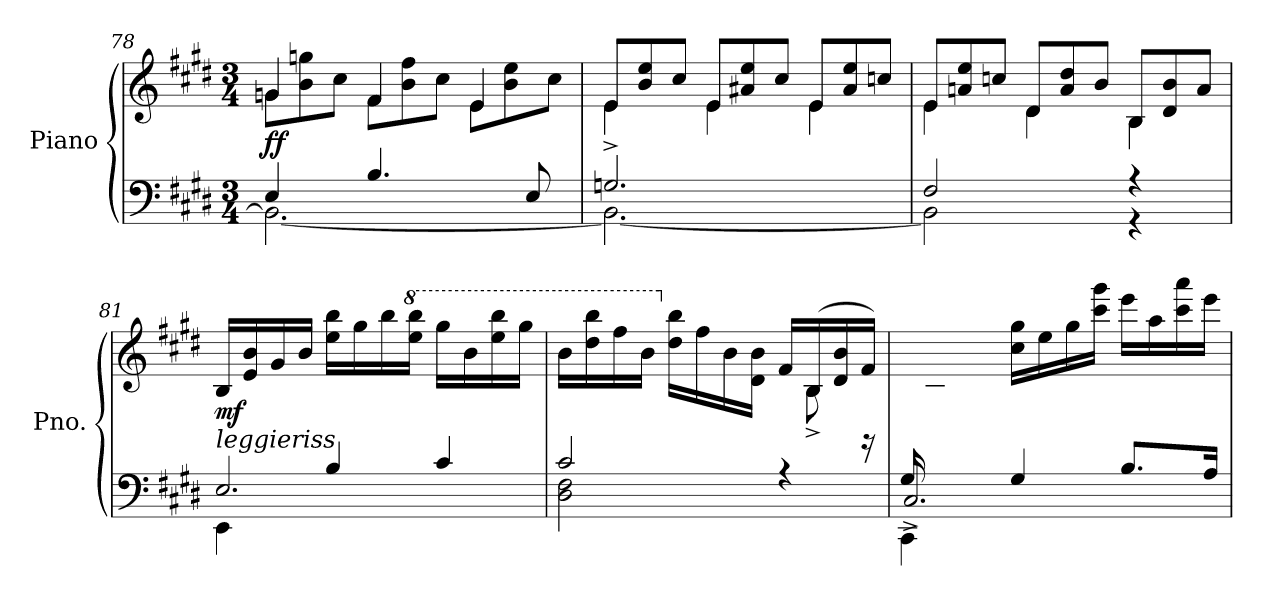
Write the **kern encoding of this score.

**kern	**kern	**dynam
*part1	*part1	*part1
*staff2	*staff1	*staff1/2
*I"Piano	*	*
*I'Pno.	*	*
*clefF4	*clefG2	*
*k[f#c#g#d#]	*k[f#c#g#d#]	*
*M3/4	*M3/4	*
=78	=78	=78
*^	*	*
*	*	*Xtuplet	*
*	*	*^	*
!	!	!	!	!LO:DY:b
4E/	2.BB\_	12gn\L	4g/	ff
.	.	12b\ 12ggn\	.	.
.	.	12cc#\J	.	.
4.B/	.	12f#\L	4f#/	.
.	.	12b\ 12ff#\	.	.
.	.	12cc#\J	.	.
.	.	12e\L	4e/	.
.	.	12b\ 12ee\	.	.
8E/	.	.	.	.
.	.	12cc#\J	.	.
!!LO:PB:g=z	!!
=79	=79	=79	=79	=79
2.Gn^/	2.BB\_	12e/L	4e\	.
.	.	12b/ 12ee/	.	.
.	.	12cc#/J	.	.
.	.	12e/L	4e\	.
.	.	12a#X/ 12ee/	.	.
.	.	12cc#/J	.	.
.	.	12e/L	4e\	.
.	.	12a#/ 12ee/	.	.
.	.	12ccn/J	.	.
=80	=80	=80	=80	=80
2F#/	2BB\]	12e/L	4e\	.
.	.	12an/ 12ee/	.	.
.	.	12ccn/J	.	.
.	.	12d#/L	4d#\	.
.	.	12a/ 12dd#/	.	.
.	.	12b/J	.	.
4rGG	4rA	12B/L	4B\	.
.	.	12d#/ 12b/	.	.
.	.	12a/J	.	.
*	*	*v	*v	*
=81	=81	=81	=81
!	!	!LO:TX:b:i:t=leggieriss	!
!	!	!	!LO:DY:b
2.E/	4EE\	(>16B/LL	mf
.	.	16e/ 16b/	.
.	.	16g#/	.
.	.	16b/JJ	.
.	4B/	16ee\ 16bb\LL	.
.	.	16gg#\	.
.	.	16bb\	.
*	*	*8va	*
.	.	16eee\ 16bbb\JJ	.
.	4c#/	16ggg#\LL	.
.	.	16bb\	.
.	.	16eee\ 16bbb\	.
.	.	16ggg#\JJ	.
=82	=82	=82	=82
*	*	*^	*
2c#/	2D#\ 2F#\	16bb\LL	16ryy	.
*	*	*v	*v	*
.	.	16ddd#\ 16bbb\	.
.	.	16fff#\	.
.	.	16bb\JJ	.
*	*	*X8va	*
.	.	16dd#\ 16bb\LL	.
.	.	16ff#\	.
.	.	16b\	.
.	.	16d#\ 16b\JJ	.
16rgyy	4rA	16f#/LL	.
*	*	*^	*
8ryy	.	(16B/	8B^\	.
.	.	16d#/ 16b/	.	.
16rg	.	16f#/JJ)	16ryy	.
*	*	*v	*v	*
=83	=83	=83	=83
*	*^	*	*
16G#/LL	2.C#^/	4CC#\	16ryy	.
2ryy	.	.	16c#/ 16g#/	.
.	.	.	16e/	.
.	.	.	16g#/JJ	.
.	.	4G#/	16cc#\ 16gg#\LL	.
.	.	.	16ee\	.
.	.	.	16gg#\	.
.	.	.	16ccc#\ 16ggg#\JJ	.
.	.	8.B/L	16eee\LL	.
8.ryy	.	.	16aa\	.
.	.	.	16ccc#\ 16aaa\	.
.	.	16A/Jk	16eee\JJ	.
*v	*v	*v	*	*
=	=	=
*-	*-	*-
